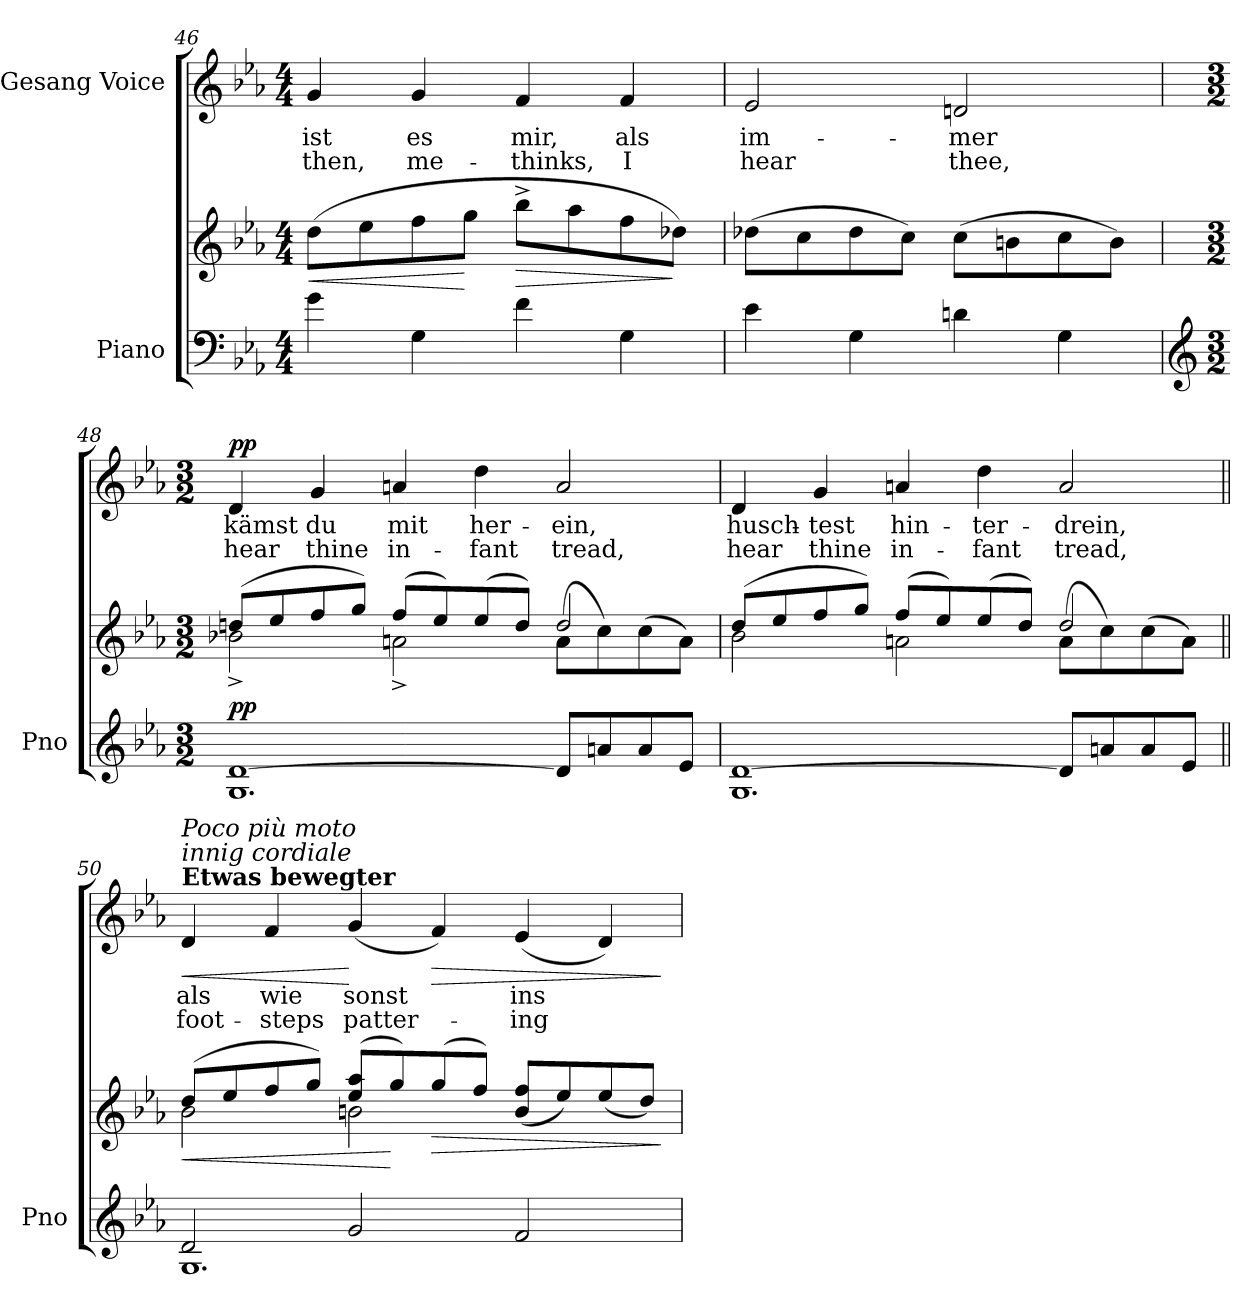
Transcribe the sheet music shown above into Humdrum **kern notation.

**kern	**kern	**dynam	**kern	**text	**text	**dynam
*part2	*part2	*part2	*part1	*part1	*part1	*part1
*staff3	*staff2	*staff2/3	*staff1	*staff1	*staff1	*staff1
*I"Piano	*	*	*I"Gesang Voice	*	*	*
*I'Pno	*	*	*	*	*	*
*clefF4	*clefG2	*	*clefG2	*	*	*
*k[b-e-a-]	*k[b-e-a-]	*	*k[b-e-a-]	*	*	*
*M4/4	*M4/4	*	*M4/4	*	*	*
=46	=46	=46	=46	=46	=46	=46
!	!	!LO:HP:b	!	!	!	!
4g\	(8dd\L	<	4g/	ist	then,	.
.	8ee-\	.	.	.	.	.
4G\	8ff\	.	4g/	es	me-	.
.	8gg\J	[	.	.	.	.
!	!	!LO:HP:b	!	!	!	!
4f\	8bb-^\L	>	4f/	mir,	-thinks,	.
.	8aa-\	.	.	.	.	.
4G\	8ff\	.	4f/	als	I	.
.	8dd-X\J)	]	.	.	.	.
=47	=47	=47	=47	=47	=47	=47
4e-\	(8dd-X\L	.	2e-/	im-	hear	.
.	8cc\	.	.	.	.	.
4G\	8dd-\	.	.	.	.	.
.	8cc\J)	.	.	.	.	.
4dn\	(8cc\L	.	2dn/	-mer	thee,	.
.	8bn\	.	.	.	.	.
4G\	8cc\	.	.	.	.	.
.	8b\J)	.	.	.	.	.
=48	=48	=48	=48	=48	=48	=48
*clefG2	*	*	*	*	*	*
*M3/2	*M3/2	*	*M3/2	*	*	*
*^	*^	*	*	*	*	*
!	!	!	!	!LO:DY:a=2	!	!	!	!LO:DY:a
[1d	1.G	(8ddn/L	2b-X^\	pp	4d/	kämst	hear	pp
.	.	8ee-/	.	.	.	.	.	.
.	.	8ff/	.	.	4g/	du	thine	.
.	.	8gg/J)	.	.	.	.	.	.
.	.	(8ff/L	2an^\	.	4an/	mit	in-	.
.	.	8ee-/)	.	.	.	.	.	.
.	.	(8ee-/	.	.	4dd\	her-	-fant	.
.	.	8dd/J)	.	.	.	.	.	.
8d/L]	.	(<8a\L	2dd/	.	2a/	-ein,	tread,	.
8an/	.	8cc\)	.	.	.	.	.	.
8a/	.	(<8cc\	.	.	.	.	.	.
8e-/J	.	8a\J)	.	.	.	.	.	.
=49	=49	=49	=49	=49	=49	=49	=49	=49
[1d	1.G	(8dd/L	2b-\	.	4d/	husch-	hear	.
.	.	8ee-/	.	.	.	.	.	.
.	.	8ff/	.	.	4g/	-test	thine	.
.	.	8gg/J)	.	.	.	.	.	.
.	.	(8ff/L	2an\	.	4an/	hin-	in-	.
.	.	8ee-/)	.	.	.	.	.	.
.	.	(8ee-/	.	.	4dd\	-ter-	-fant	.
.	.	8dd/J)	.	.	.	.	.	.
8d/L]	.	(<8a\L	2dd/	.	2a/	-drein,	tread,	.
8an/	.	8cc\)	.	.	.	.	.	.
8a/	.	(<8cc\	.	.	.	.	.	.
8e-/J	.	8a\J)	.	.	.	.	.	.
=50||	=50||	=50||	=50||	=50||	=50||	=50||	=50||	=50||
!	!	!	!	!	!LO:TX:a:B:t=Etwas bewegter	!	!	!
!	!	!	!	!	!LO:TX:i:t=innig   cordiale	!	!	!
!	!	!	!	!	!LO:TX:i:t=Poco più moto	!	!	!
!	!	!	!	!LO:HP:b	!	!	!	!LO:HP:b
2d/	1.G	(8dd/L	2b-\	<	4d/	als	foot-	<
.	.	8ee-/	.	.	.	.	.	.
.	.	8ff/	.	.	4f/	wie	-steps	.
.	.	8gg/J)	.	.	.	.	.	.
2g/	.	(8ee-/ 8aa-/L	2bn\	.	(4g/	sonst	patter-	[
.	.	8gg/)	.	[	.	.	.	.
!	!	!	!	!LO:HP:b	!	!	!	!LO:HP:b
.	.	(8gg/	.	>	4f/)	.	.	>
.	.	8ff/J)	.	.	.	.	.	.
2f/	.	(>8b/ 8ff/L	2ryy	.	(4e-/	ins	-ing	.
.	.	8ee-/)	.	.	.	.	.	.
.	.	(>8ee-/	.	.	4d/)	.	.	.
.	.	8dd/J)	.	.	.	.	.	.
*v	*v	*	*	*	*	*	*	*
*	*v	*v	*	*	*	*	*
.	.	]	.	.	.	]
=	=	=	=	=	=	=
*-	*-	*-	*-	*-	*-	*-
